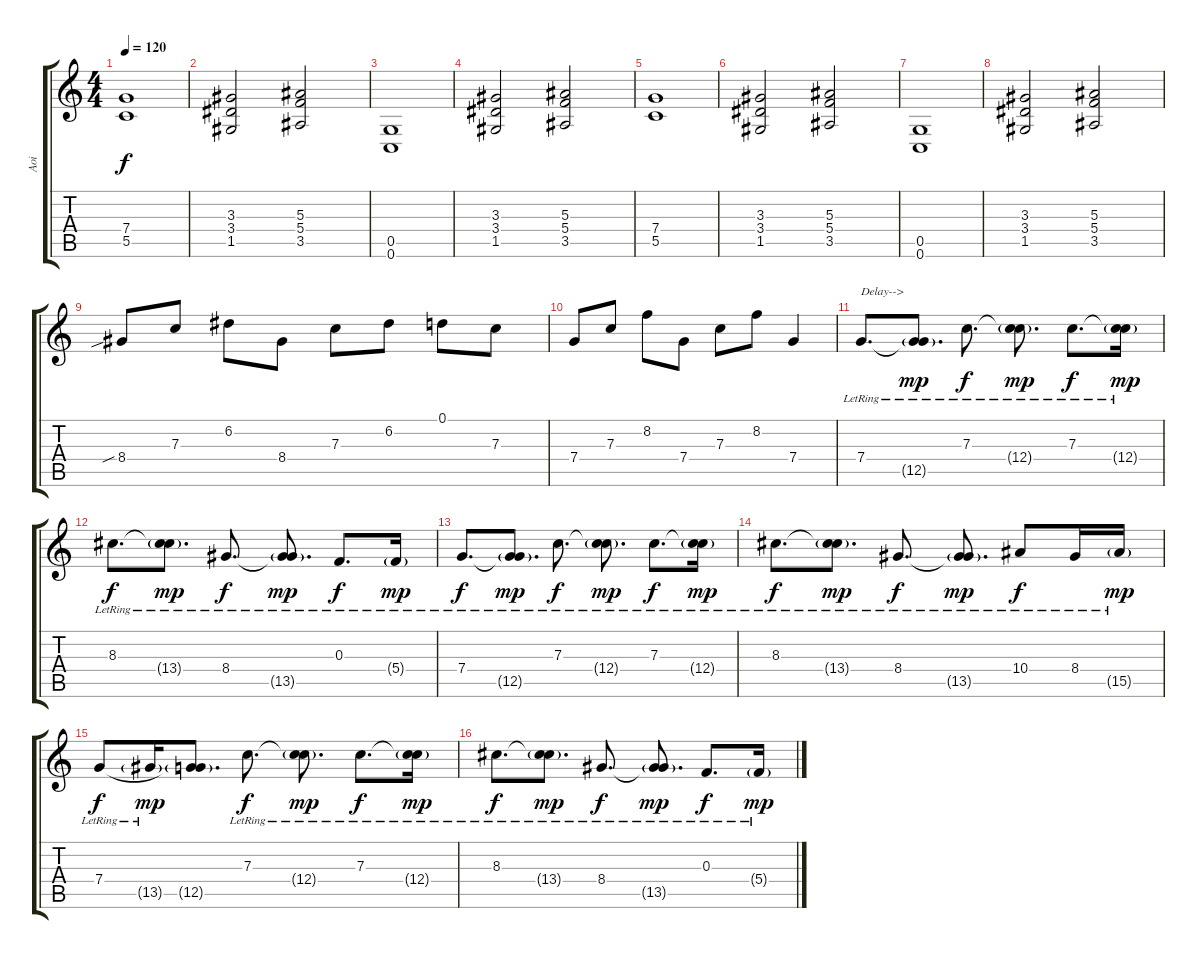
\track ("Aoi" "Aoi") {instrument electricguitarclean}
\staff {score tabs}
\tuning (D4 A3 F3 C3 G2 C2) {hide}
\ts (4 4)
\tempo 120
\clef g2
\ks c
(7.4 5.5).1{dy f} |
(3.3 3.4 1.5).2 (5.3 5.4 3.5).2 |
(0.5 0.6).1 |
(3.3 3.4 1.5).2 (5.3 5.4 3.5).2 |
(7.4 5.5).1 |
(3.3 3.4 1.5).2 (5.3 5.4 3.5).2 |
(0.5 0.6).1 |
(3.3 3.4 1.5).2 (5.3 5.4 3.5).2 |
8.4{sib}.8 7.3.8 6.2.8 8.4.8 7.3.8 6.2.8 0.1.8 7.3.8 |
7.4.8 7.3.8 8.2.8 7.4.8 7.3.8 8.2.8 7.4.4 |
7.4{lr}.8{d txt "Delay-->" instrument electricguitarclean} (7.4{t} 12.5{g lr}).8{d dy mp} 7.3{lr}.8{d dy f} (7.3{t} 12.4{g lr}).8{d dy mp} 7.3{lr}.8{d dy f} (7.3{t} 12.4{g lr}).16{dy mp} |
8.3{lr}.8{d dy f} (8.3{t} 13.4{g lr}).8{d dy mp} 8.4{lr}.8{d dy f} (8.4{t} 13.5{g lr}).8{d dy mp} 0.3{lr}.8{d dy f} 5.4{g lr}.16{dy mp} |
7.4{lr}.8{d dy f} (7.4{t} 12.5{g lr}).8{d dy mp} 7.3{lr}.8{d dy f} (7.3{t} 12.4{g lr}).8{d dy mp} 7.3{lr}.8{d dy f} (7.3{t} 12.4{g lr}).16{dy mp} |
8.3{lr}.8{d dy f} (8.3{t} 13.4{g lr}).8{d dy mp} 8.4{lr}.8{d dy f} (8.4{t} 13.5{g lr}).8{d dy mp} 10.4{lr}.8{dy f} 8.4{lr}.16 15.5{g lr}.16{dy mp} |
7.4{lr}.8{dy f} 13.5{g lr}.16{dy mp} (7.4{t} 12.5{g}).8{d} 7.3{lr}.8{d dy f} (7.3{t} 12.4{g lr}).8{d dy mp} 7.3{lr}.8{d dy f} (7.3{t} 12.4{g lr}).16{dy mp} |
8.3{lr}.8{d dy f} (8.3{t} 13.4{g lr}).8{d dy mp} 8.4{lr}.8{d dy f} (8.4{t} 13.5{g lr}).8{d dy mp} 0.3{lr}.8{d dy f} 5.4{g lr}.16{dy mp}
